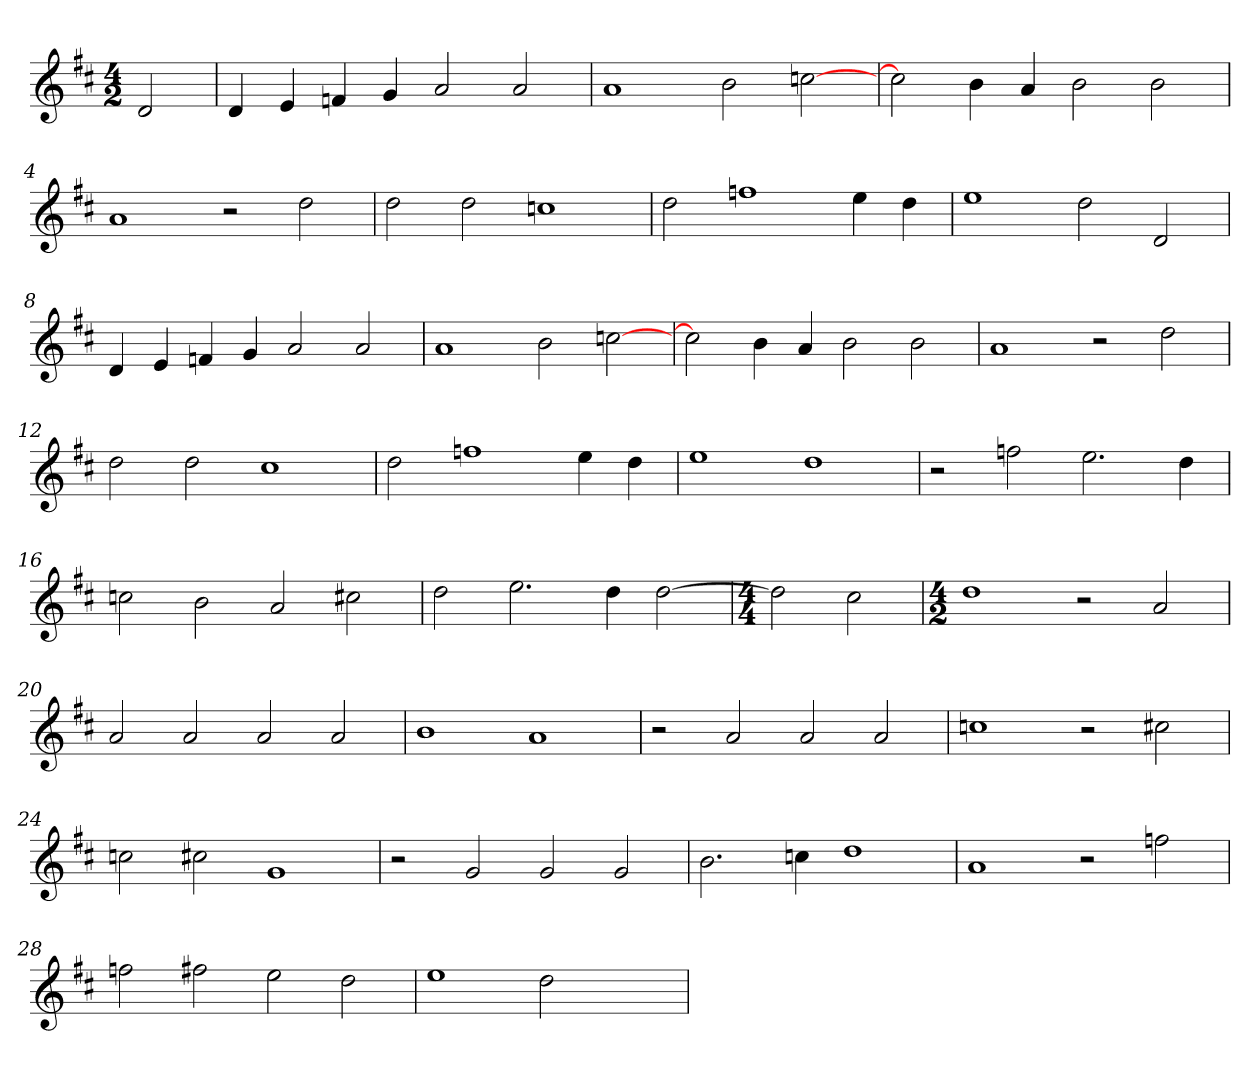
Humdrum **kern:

**kern
*part1
*staff1
*clefG2
*k[f#c#]
*D:
*M4/2
=
2d
=1
4d
4e
4fn
4g
2a
2a
=2
1a
2b
[2ccn
=3
2cc#]
4b
4a
2b
2b
=4
1a
2r
2dd
=5
2dd
2dd
1ccn
=6
2dd
1ffn
4ee
4dd
=7
1ee
2dd
2d
=8
4d
4e
4fn
4g
2a
2a
=9
1a
2b
[2ccn
=10
2cc#]
4b
4a
2b
2b
=11
1a
2r
2dd
=12
2dd
2dd
1cc#
=13
2dd
1ffn
4ee
4dd
=14
1ee
1dd
=15
2r
2ffn
2.ee
4dd
=16
2ccn
2b
2a
2cc#
=17
2dd
2.ee
4dd
[2dd
=18
*M4/4
2dd]
2cc#
=19
*M4/2
1dd
2r
2a
=20
2a
2a
2a
2a
=21
1b
1a
=22
2r
2a
2a
2a
=23
1ccn
2r
2cc#
=24
2ccn
2cc#
1g
=25
2r
2g
2g
2g
=26
2.b
4ccn
1dd
=27
1a
2r
2ffn
=28
2ffn
2ff#
2ee
2dd
=29
1ee
2dd
2ryy
=
*-
